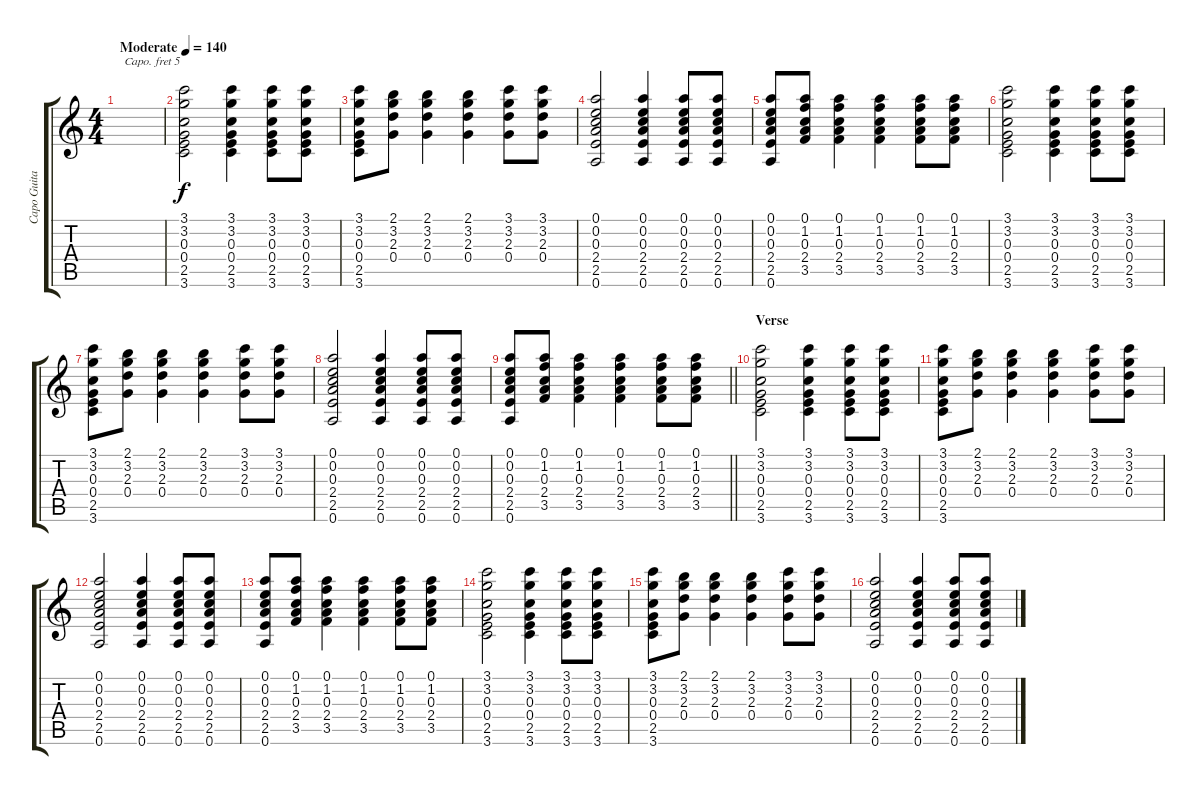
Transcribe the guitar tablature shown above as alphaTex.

\track ("Capo Guitar" "Capo Guita") {instrument acousticguitarsteel}
\staff {score tabs}
\capo 5
\tuning (E4 B3 G3 D3 A2 E2) {hide}
\ts (4 4)
\tempo (140 "Moderate")
\clef g2
\ks c
|
(3.1 3.2 0.3 0.4 2.5 3.6).2 (3.1 3.2 0.3 0.4 2.5 3.6).4 (3.1 3.2 0.3 0.4 2.5 3.6).8 (3.1 3.2 0.3 0.4 2.5 3.6).8 |
(3.1 3.2 0.3 0.4 2.5 3.6).8 (2.1 3.2 2.3 0.4).8 (2.1 3.2 2.3 0.4).4 (2.1 3.2 2.3 0.4).4 (3.1 3.2 2.3 0.4).8 (3.1 3.2 2.3 0.4).8 |
(0.1 0.2 0.3 2.4 2.5 0.6).2 (0.1 0.2 0.3 2.4 2.5 0.6).4 (0.1 0.2 0.3 2.4 2.5 0.6).8 (0.1 0.2 0.3 2.4 2.5 0.6).8 |
(0.1 0.2 0.3 2.4 2.5 0.6).8 (0.1 1.2 0.3 2.4 3.5).8 (0.1 1.2 0.3 2.4 3.5).4 (0.1 1.2 0.3 2.4 3.5).4 (0.1 1.2 0.3 2.4 3.5).8 (0.1 1.2 0.3 2.4 3.5).8 |
(3.1 3.2 0.3 0.4 2.5 3.6).2 (3.1 3.2 0.3 0.4 2.5 3.6).4 (3.1 3.2 0.3 0.4 2.5 3.6).8 (3.1 3.2 0.3 0.4 2.5 3.6).8 |
(3.1 3.2 0.3 0.4 2.5 3.6).8 (2.1 3.2 2.3 0.4).8 (2.1 3.2 2.3 0.4).4 (2.1 3.2 2.3 0.4).4 (3.1 3.2 2.3 0.4).8 (3.1 3.2 2.3 0.4).8 |
(0.1 0.2 0.3 2.4 2.5 0.6).2 (0.1 0.2 0.3 2.4 2.5 0.6).4 (0.1 0.2 0.3 2.4 2.5 0.6).8 (0.1 0.2 0.3 2.4 2.5 0.6).8 |
\barLineRight lightlight
(0.1 0.2 0.3 2.4 2.5 0.6).8 (0.1 1.2 0.3 2.4 3.5).8 (0.1 1.2 0.3 2.4 3.5).4 (0.1 1.2 0.3 2.4 3.5).4 (0.1 1.2 0.3 2.4 3.5).8 (0.1 1.2 0.3 2.4 3.5).8 |
\section ("" "Verse")
(3.1 3.2 0.3 0.4 2.5 3.6).2 (3.1 3.2 0.3 0.4 2.5 3.6).4 (3.1 3.2 0.3 0.4 2.5 3.6).8 (3.1 3.2 0.3 0.4 2.5 3.6).8 |
(3.1 3.2 0.3 0.4 2.5 3.6).8 (2.1 3.2 2.3 0.4).8 (2.1 3.2 2.3 0.4).4 (2.1 3.2 2.3 0.4).4 (3.1 3.2 2.3 0.4).8 (3.1 3.2 2.3 0.4).8 |
(0.1 0.2 0.3 2.4 2.5 0.6).2 (0.1 0.2 0.3 2.4 2.5 0.6).4 (0.1 0.2 0.3 2.4 2.5 0.6).8 (0.1 0.2 0.3 2.4 2.5 0.6).8 |
(0.1 0.2 0.3 2.4 2.5 0.6).8 (0.1 1.2 0.3 2.4 3.5).8 (0.1 1.2 0.3 2.4 3.5).4 (0.1 1.2 0.3 2.4 3.5).4 (0.1 1.2 0.3 2.4 3.5).8 (0.1 1.2 0.3 2.4 3.5).8 |
(3.1 3.2 0.3 0.4 2.5 3.6).2 (3.1 3.2 0.3 0.4 2.5 3.6).4 (3.1 3.2 0.3 0.4 2.5 3.6).8 (3.1 3.2 0.3 0.4 2.5 3.6).8 |
(3.1 3.2 0.3 0.4 2.5 3.6).8 (2.1 3.2 2.3 0.4).8 (2.1 3.2 2.3 0.4).4 (2.1 3.2 2.3 0.4).4 (3.1 3.2 2.3 0.4).8 (3.1 3.2 2.3 0.4).8 |
(0.1 0.2 0.3 2.4 2.5 0.6).2 (0.1 0.2 0.3 2.4 2.5 0.6).4 (0.1 0.2 0.3 2.4 2.5 0.6).8 (0.1 0.2 0.3 2.4 2.5 0.6).8
